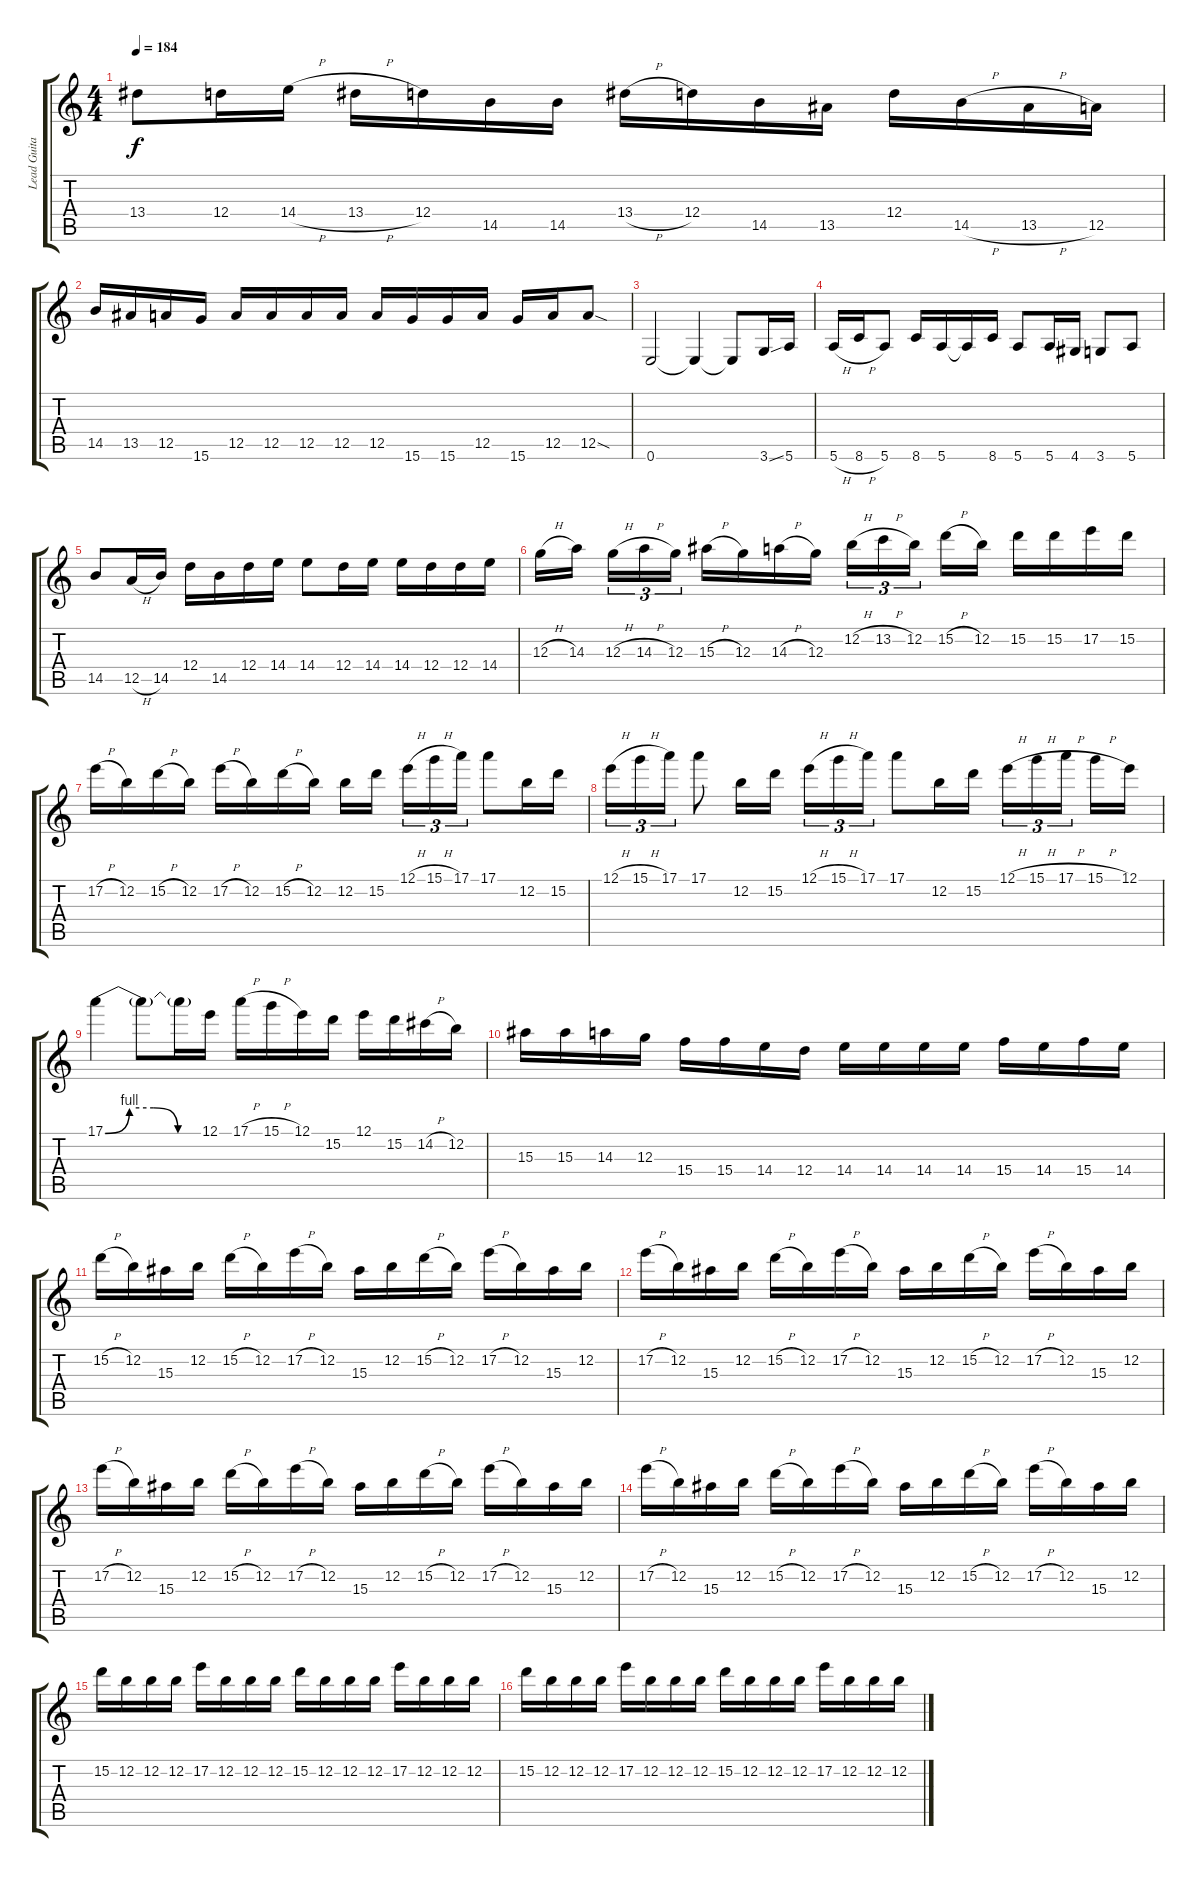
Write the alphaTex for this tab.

\track ("Lead Guitar (Dave Mustaine)" "Lead Guita") {instrument distortionguitar}
\staff {score tabs}
\tuning (E4 B3 G3 D3 A2 E2) {hide}
\ts (4 4)
\tempo 184
\clef g2
\ks c
13.4.8{dy f} 12.4.16 14.4{h}.16 13.4{h}.16 12.4.16 14.5.16 14.5.16 13.4{h}.16 12.4.16 14.5.16 13.5.16 12.4.16 14.5{h}.16 13.5{h}.16 12.5.16 |
14.5.16 13.5.16 12.5.16 15.6.16 12.5.16 12.5.16 12.5.16 12.5.16 12.5.16 15.6.16 15.6.16 12.5.16 15.6.16 12.5.16 12.5{sod}.8 |
0.6.2 0.6{t}.4 0.6{t}.8 3.6{ss}.16 5.6.16 |
5.6{h}.16 8.6{h}.16 5.6.8 8.6.16 5.6.16 5.6{t}.16 8.6.16 5.6.8 5.6.16 4.6.16 3.6.8 5.6.8 |
14.5.8 12.5{h}.16 14.5.16 12.4.16 14.5.16 12.4.16 14.4.16 14.4.8 12.4.16 14.4.16 14.4.16 12.4.16 12.4.16 14.4.16 |
12.3{h}.16 14.3.16 12.3{h}.16{tu (3 2)} 14.3{h}.16{tu (3 2)} 12.3.16{tu (3 2)} 15.3{h}.16 12.3.16 14.3{h}.16 12.3.16 12.2{h}.16{tu (3 2)} 13.2{h}.16{tu (3 2)} 12.2.16{tu (3 2)} 15.2{h}.16 12.2.16 15.2.16 15.2.16 17.2.16 15.2.16 |
17.2{h}.16 12.2.16 15.2{h}.16 12.2.16 17.2{h}.16 12.2.16 15.2{h}.16 12.2.16 12.2.16 15.2.16 12.1{h}.16{tu (3 2)} 15.1{h}.16{tu (3 2)} 17.1.16{tu (3 2)} 17.1.8 12.2.16 15.2.16 |
12.1{h}.16{tu (3 2)} 15.1{h}.16{tu (3 2)} 17.1.16{tu (3 2)} 17.1.8 12.2.16 15.2.16 12.1{h}.16{tu (3 2)} 15.1{h}.16{tu (3 2)} 17.1.16{tu (3 2)} 17.1.8 12.2.16 15.2.16 12.1{h}.16{tu (3 2)} 15.1{h}.16{tu (3 2)} 17.1{h}.16{tu (3 2)} 15.1{h}.16 12.1.16 |
17.1{be (custom 0 0 15 4 30 4 45 0 60 0)}.4 17.1{t}.8 17.1{t}.16 12.1.16 17.1{h}.16 15.1{h}.16 12.1.16 15.2.16 12.1.16 15.2.16 14.2{h}.16 12.2.16 |
15.3.16 15.3.16 14.3.16 12.3.16 15.4.16 15.4.16 14.4.16 12.4.16 14.4.16 14.4.16 14.4.16 14.4.16 15.4.16 14.4.16 15.4.16 14.4.16 |
15.2{h}.16 12.2.16 15.3.16 12.2.16 15.2{h}.16 12.2.16 17.2{h}.16 12.2.16 15.3.16 12.2.16 15.2{h}.16 12.2.16 17.2{h}.16 12.2.16 15.3.16 12.2.16 |
17.2{h}.16 12.2.16 15.3.16 12.2.16 15.2{h}.16 12.2.16 17.2{h}.16 12.2.16 15.3.16 12.2.16 15.2{h}.16 12.2.16 17.2{h}.16 12.2.16 15.3.16 12.2.16 |
17.2{h}.16 12.2.16 15.3.16 12.2.16 15.2{h}.16 12.2.16 17.2{h}.16 12.2.16 15.3.16 12.2.16 15.2{h}.16 12.2.16 17.2{h}.16 12.2.16 15.3.16 12.2.16 |
17.2{h}.16 12.2.16 15.3.16 12.2.16 15.2{h}.16 12.2.16 17.2{h}.16 12.2.16 15.3.16 12.2.16 15.2{h}.16 12.2.16 17.2{h}.16 12.2.16 15.3.16 12.2.16 |
15.2.16 12.2.16 12.2.16 12.2.16 17.2.16 12.2.16 12.2.16 12.2.16 15.2.16 12.2.16 12.2.16 12.2.16 17.2.16 12.2.16 12.2.16 12.2.16 |
15.2.16 12.2.16 12.2.16 12.2.16 17.2.16 12.2.16 12.2.16 12.2.16 15.2.16 12.2.16 12.2.16 12.2.16 17.2.16 12.2.16 12.2.16 12.2.16
